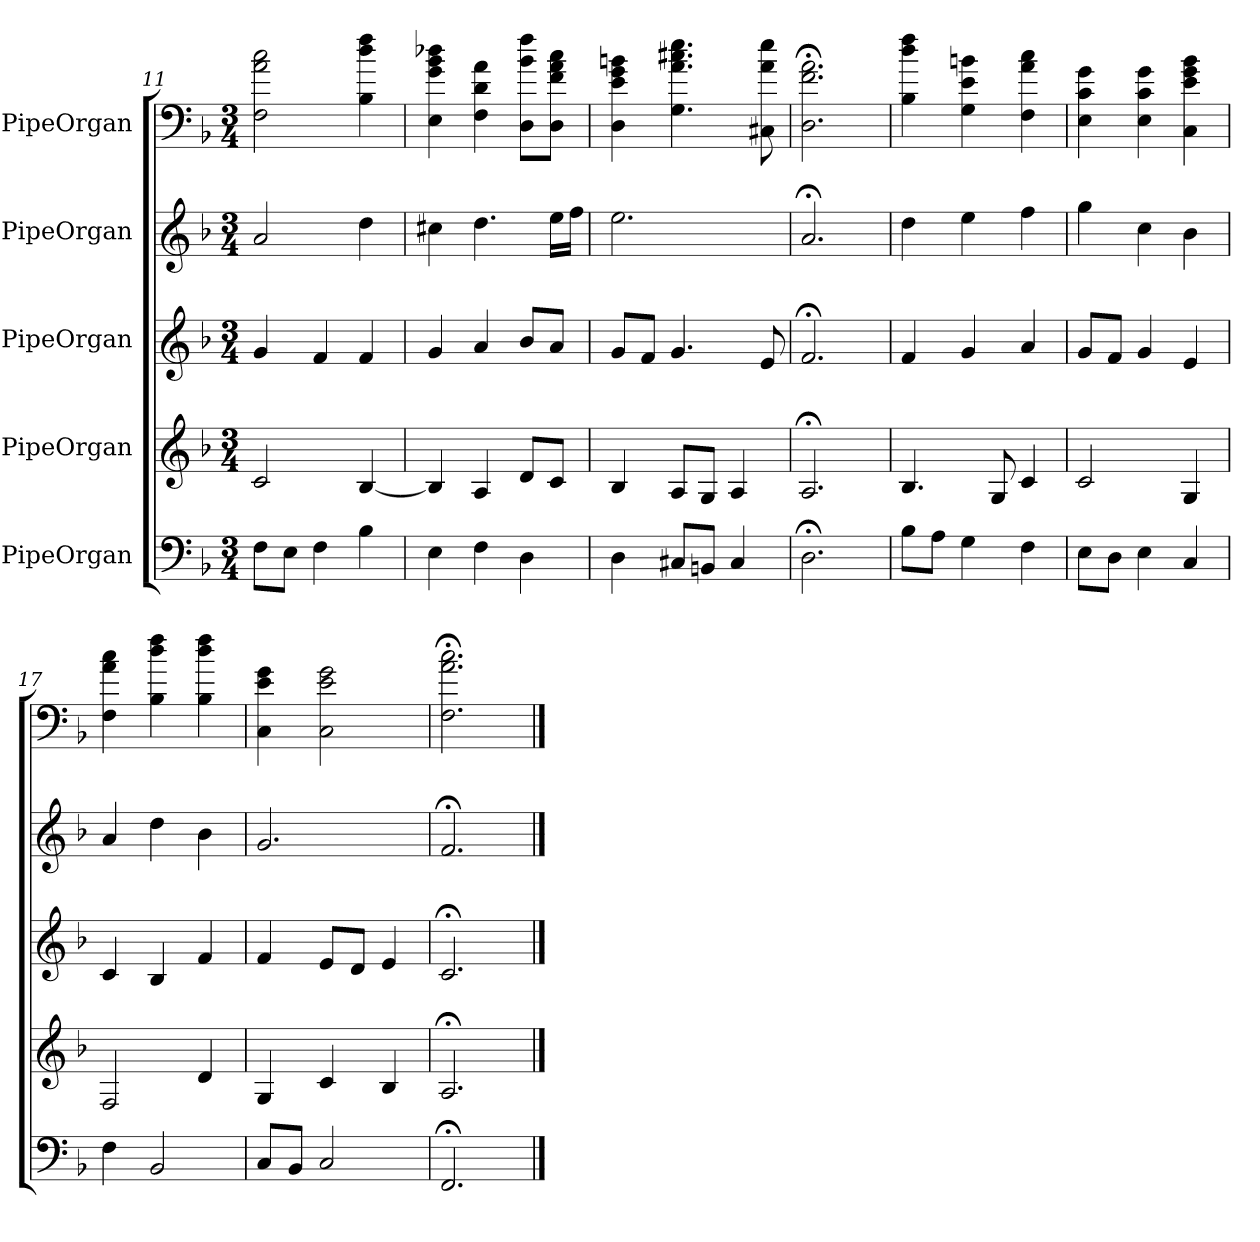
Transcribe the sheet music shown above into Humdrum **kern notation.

**kern	**kern	**kern	**kern	**kern
*part5	*part4	*part3	*part2	*part1
*staff5	*staff4	*staff3	*staff2	*staff1
*I"PipeOrgan	*I"PipeOrgan	*I"PipeOrgan	*I"PipeOrgan	*I"PipeOrgan
*k[b-]	*k[b-]	*k[b-]	*k[b-]	*k[b-]
*F:	*F:	*F:	*F:	*F:
*M3/4	*M3/4	*M3/4	*M3/4	*M3/4
=11	=11	=11	=11	=11
8FL	2c	4g	2a	2F 2a 2cc
8EJ	.	.	.	.
4F	.	4f	.	.
4B-	[4B-	4f	4dd	4B- 4dd 4ff
=12	=12	=12	=12	=12
4E	4B-]	4g	4cc#X	4E 4g 4b- 4dd-X
4F	4A	4a	4.dd	4F 4d 4a
4D	8dL	8b-L	.	8D 8b- 8ffL
.	8cJ	8aJ	16eeLL	8D 8f 8a 8ccJ
.	.	.	16ffJJ	.
=13	=13	=13	=13	=13
4D	4B-	8gL	2.ee	4D 4e 4g 4bn
.	.	8fJ	.	.
8C#XL	8AL	4.g	.	4.G 4.a 4.cc#X 4.ee
8BBnJ	8GJ	.	.	.
4C#	4A	.	.	.
.	.	8e	.	8C#X 8a 8ee
=14	=14	=14	=14	=14
2.D;<	2.A;<	2.f;<	2.a;<	2.D;< 2.f;< 2.a;<
=15	=15	=15	=15	=15
8B-L	4.B-	4f	4dd	4B- 4dd 4ff
8AJ	.	.	.	.
4G	.	4g	4ee	4G 4e 4bn
.	8G	.	.	.
4F	4c	4a	4ff	4F 4a 4cc
=16	=16	=16	=16	=16
8EL	2c	8gL	4gg	4E 4c 4g
8DJ	.	8fJ	.	.
4E	.	4g	4cc	4E 4c 4g
4C	4G	4e	4b-	4C 4e 4g 4b-
=17	=17	=17	=17	=17
4F	2F	4c	4a	4F 4a 4cc
2BB-	.	4B-	4dd	4B- 4dd 4ff
.	4d	4f	4b-	4B- 4dd 4ff
=18	=18	=18	=18	=18
8CL	4G	4f	2.g	4C 4e 4g
8BB-J	.	.	.	.
2C	4c	8eL	.	2C 2e 2g
.	.	8dJ	.	.
.	4B-	4e	.	.
=19	=19	=19	=19	=19
2.FF;<	2.A;<	2.c;<	2.f;<	2.F;< 2.a;< 2.cc;<
==	==	==	==	==
*-	*-	*-	*-	*-
